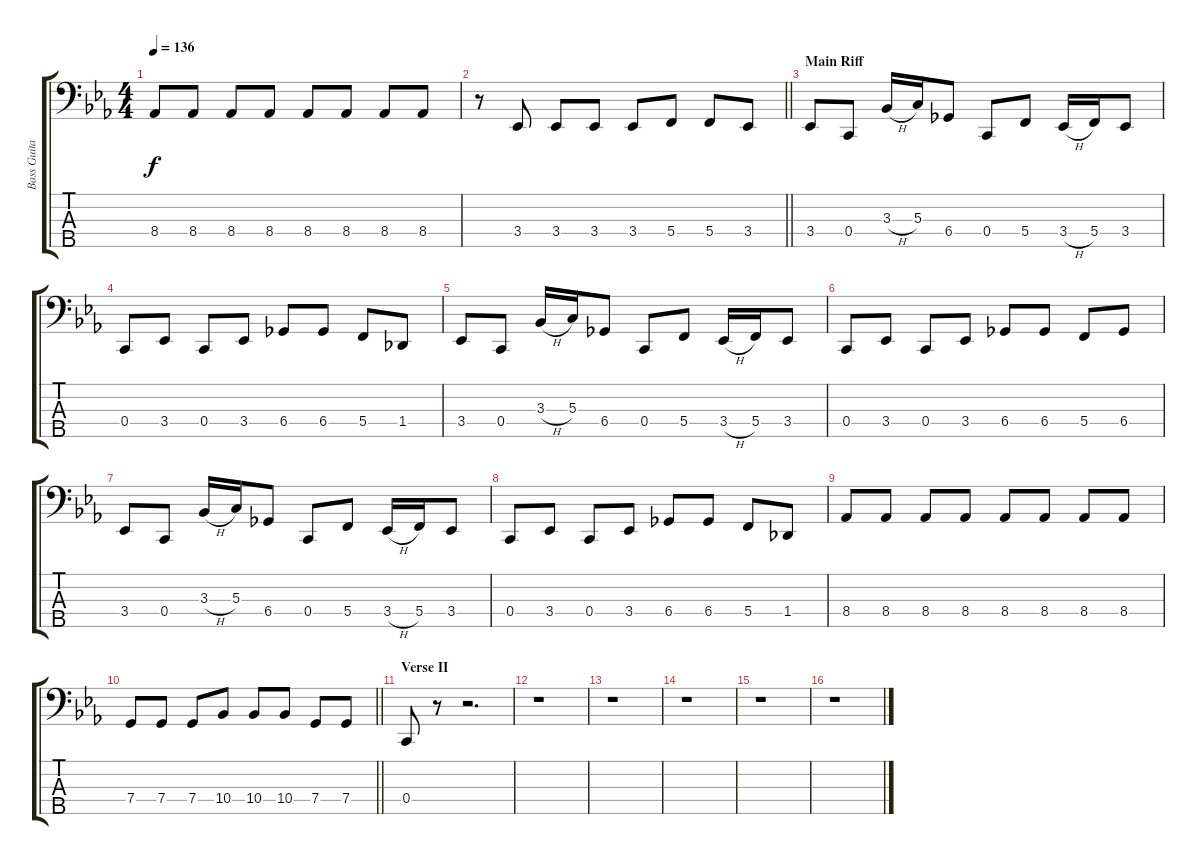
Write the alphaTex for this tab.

\track ("Bass Guitar" "Bass Guita") {instrument electricbasspick}
\staff {score tabs}
\tuning (F2 C2 G1 C1 A0) {hide}
\ts (4 4)
\tempo 136
\clef f4
\ks eb
8.4.8{dy f} 8.4.8 8.4.8 8.4.8 8.4.8 8.4.8 8.4.8 8.4.8 |
\barLineRight lightlight
r.8 3.4.8 3.4.8 3.4.8 3.4.8 5.4.8 5.4.8 3.4.8 |
\section ("" "Main Riff")
3.4.8 0.4.8 3.3{h}.16 5.3.16 6.4.8 0.4.8 5.4.8 3.4{h}.16 5.4.16 3.4.8 |
0.4.8 3.4.8 0.4.8 3.4.8 6.4.8 6.4.8 5.4.8 1.4.8 |
3.4.8 0.4.8 3.3{h}.16 5.3.16 6.4.8 0.4.8 5.4.8 3.4{h}.16 5.4.16 3.4.8 |
0.4.8 3.4.8 0.4.8 3.4.8 6.4.8 6.4.8 5.4.8 6.4.8 |
3.4.8 0.4.8 3.3{h}.16 5.3.16 6.4.8 0.4.8 5.4.8 3.4{h}.16 5.4.16 3.4.8 |
0.4.8 3.4.8 0.4.8 3.4.8 6.4.8 6.4.8 5.4.8 1.4.8 |
8.4.8 8.4.8 8.4.8 8.4.8 8.4.8 8.4.8 8.4.8 8.4.8 |
\barLineRight lightlight
7.4.8 7.4.8 7.4.8 10.4.8 10.4.8 10.4.8 7.4.8 7.4.8 |
\section ("" "Verse II")
0.4.8 r.8 r.2{d} |
r.1 |
r.1 |
r.1 |
r.1 |
r.1
